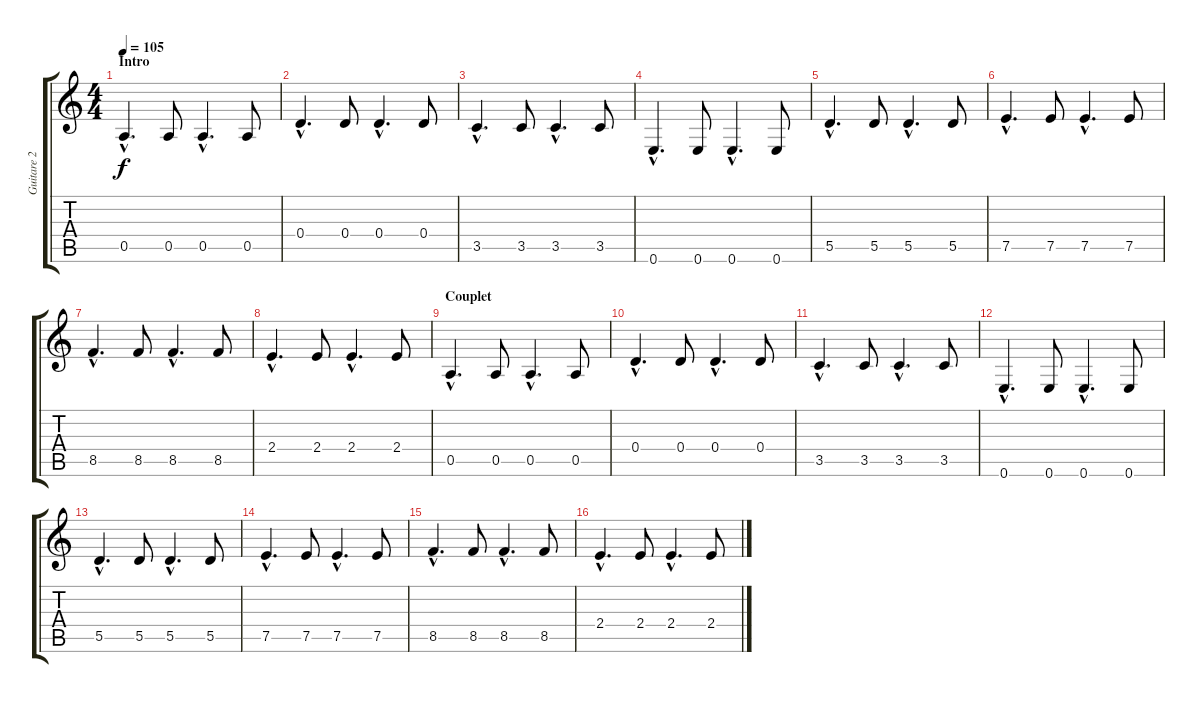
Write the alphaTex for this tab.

\track ("Guitare 2" "Guitare 2") {instrument acousticguitarnylon}
\staff {score tabs}
\tuning (E4 B3 G3 D3 A2 E2) {hide}
\ts (4 4)
\section ("" "Intro")
\tempo 105
\clef g2
\ks c
0.5{hac}.4{d dy f instrument acousticguitarnylon} 0.5.8 0.5{hac}.4{d} 0.5.8 |
0.4{hac}.4{d} 0.4.8 0.4{hac}.4{d} 0.4.8 |
3.5{hac}.4{d} 3.5.8 3.5{hac}.4{d} 3.5.8 |
0.6{hac}.4{d} 0.6.8 0.6{hac}.4{d} 0.6.8 |
5.5{hac}.4{d} 5.5.8 5.5{hac}.4{d} 5.5.8 |
7.5{hac}.4{d} 7.5.8 7.5{hac}.4{d} 7.5.8 |
8.5{hac}.4{d} 8.5.8 8.5{hac}.4{d} 8.5.8 |
2.4{hac}.4{d} 2.4.8 2.4{hac}.4{d} 2.4.8 |
\section ("" "Couplet")
0.5{hac}.4{d} 0.5.8 0.5{hac}.4{d} 0.5.8 |
0.4{hac}.4{d} 0.4.8 0.4{hac}.4{d} 0.4.8 |
3.5{hac}.4{d} 3.5.8 3.5{hac}.4{d} 3.5.8 |
0.6{hac}.4{d} 0.6.8 0.6{hac}.4{d} 0.6.8 |
5.5{hac}.4{d} 5.5.8 5.5{hac}.4{d} 5.5.8 |
7.5{hac}.4{d} 7.5.8 7.5{hac}.4{d} 7.5.8 |
8.5{hac}.4{d} 8.5.8 8.5{hac}.4{d} 8.5.8 |
2.4{hac}.4{d} 2.4.8 2.4{hac}.4{d} 2.4.8
